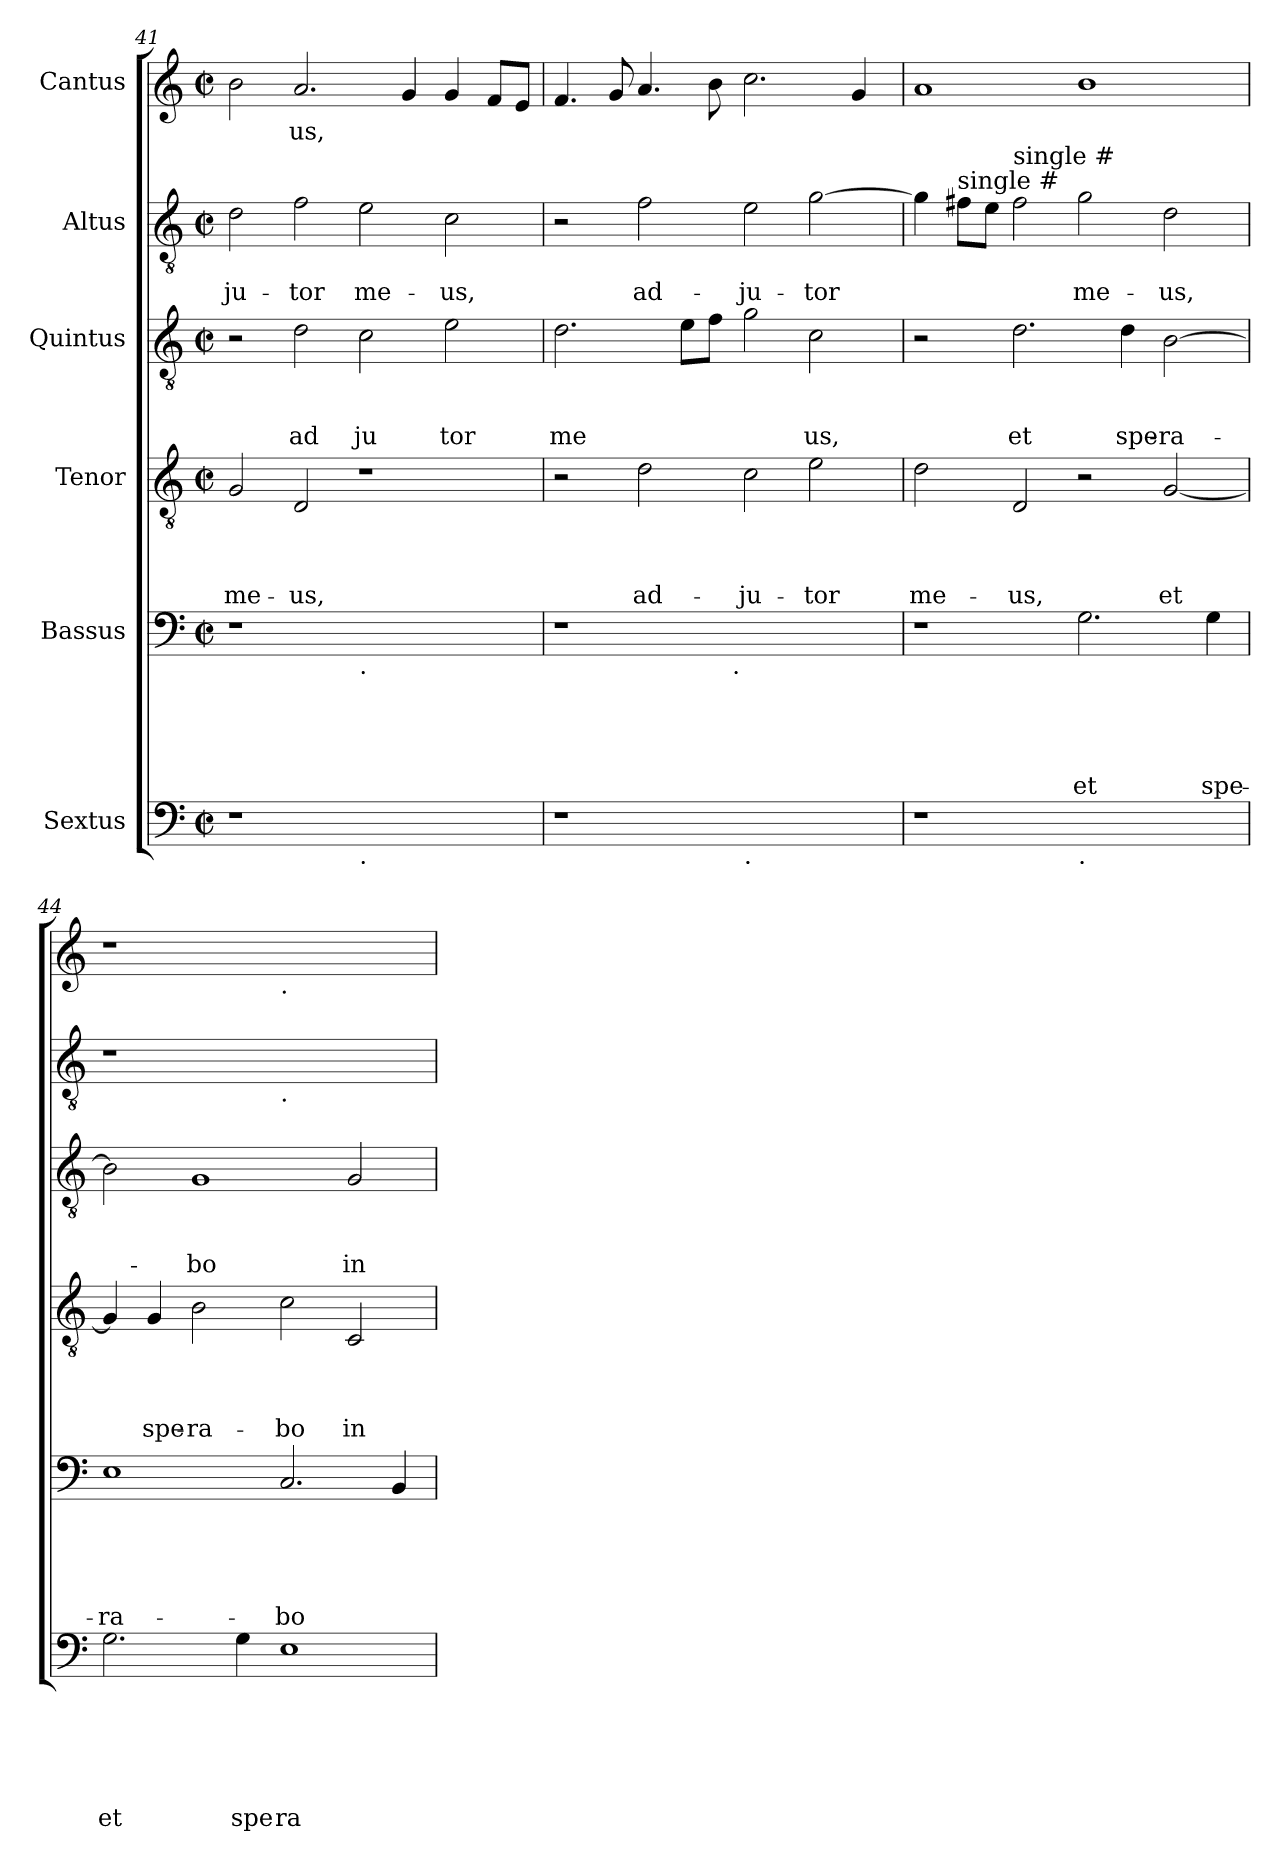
**kern	**text	**text	**text	**text	**text	**text	**kern	**text	**text	**text	**text	**text	**kern	**text	**text	**text	**text	**kern	**text	**text	**text	**kern	**text	**text	**kern	**text
*part6	*part6	*part6	*part6	*part6	*part6	*part6	*part5	*part5	*part5	*part5	*part5	*part5	*part4	*part4	*part4	*part4	*part4	*part3	*part3	*part3	*part3	*part2	*part2	*part2	*part1	*part1
*staff6	*staff6	*staff6	*staff6	*staff6	*staff6	*staff6	*staff5	*staff5	*staff5	*staff5	*staff5	*staff5	*staff4	*staff4	*staff4	*staff4	*staff4	*staff3	*staff3	*staff3	*staff3	*staff2	*staff2	*staff2	*staff1	*staff1
*I"Sextus	*	*	*	*	*	*	*I"Bassus	*	*	*	*	*	*I"Tenor	*	*	*	*	*I"Quintus	*	*	*	*I"Altus	*	*	*I"Cantus	*
*clefF4	*	*	*	*	*	*	*clefF4	*	*	*	*	*	*clefGv2	*	*	*	*	*clefGv2	*	*	*	*clefGv2	*	*	*clefG2	*
*k[]	*	*	*	*	*	*	*k[]	*	*	*	*	*	*k[]	*	*	*	*	*k[]	*	*	*	*k[]	*	*	*k[]	*
*C:	*	*	*	*	*	*	*C:	*	*	*	*	*	*C:	*	*	*	*	*C:	*	*	*	*C:	*	*	*C:	*
*M2/2	*	*	*	*	*	*	*M2/2	*	*	*	*	*	*M2/2	*	*	*	*	*M2/2	*	*	*	*M2/2	*	*	*M2/2	*
*met(c|)	*	*	*	*	*	*	*met(c|)	*	*	*	*	*	*met(c|)	*	*	*	*	*met(c|)	*	*	*	*met(c|)	*	*	*met(c|)	*
=41	=41	=41	=41	=41	=41	=41	=41	=41	=41	=41	=41	=41	=41	=41	=41	=41	=41	=41	=41	=41	=41	=41	=41	=41	=41	=41
!	!	!	!	!	!	!	!	!	!	!	!	!	!	!	!	!	!LO:LY:b	!	!	!	!	!	!	!LO:LY:b	!	!
1r	.	.	.	.	.	.	1r	.	.	.	.	.	2G/	.	.	.	me-	2r	.	.	.	2d\	.	-ju-	2b\	.
!	!	!	!	!	!	!	!	!	!	!	!	!	!	!	!	!	!LO:LY:b	!	!	!	!LO:LY:b	!	!	!LO:LY:b	!	!LO:LY:b
.	.	.	.	.	.	.	.	.	.	.	.	.	2D/	.	.	.	-us,	2d\	.	.	ad	2f\	.	-tor	2.a/	-us,
!	!	!	!	!	!	!	!LO:TX:b:t=.	!	!	!	!	!	!	!	!	!	!	!	!	!	!	!	!	!	!	!
!LO:TX:b:t=.	!	!	!	!	!	!	!	!	!	!	!	!	!	!	!	!	!	!	!	!	!	!	!	!	!	!
!	!	!	!	!	!	!	!	!	!	!	!	!	!	!	!	!	!	!	!	!	!LO:LY:b	!	!	!LO:LY:b	!	!
1ryy	.	.	.	.	.	.	1ryy	.	.	.	.	.	1r	.	.	.	.	2c\	.	.	ju	2e\	.	me-	.	.
.	.	.	.	.	.	.	.	.	.	.	.	.	.	.	.	.	.	.	.	.	.	.	.	.	4g/	.
!	!	!	!	!	!	!	!	!	!	!	!	!	!	!	!	!	!	!	!	!	!LO:LY:b	!	!	!LO:LY:b	!	!
.	.	.	.	.	.	.	.	.	.	.	.	.	.	.	.	.	.	2e\	.	.	tor	2c\	.	-us,	4g/	.
.	.	.	.	.	.	.	.	.	.	.	.	.	.	.	.	.	.	.	.	.	.	.	.	.	8f/L	.
.	.	.	.	.	.	.	.	.	.	.	.	.	.	.	.	.	.	.	.	.	.	.	.	.	8e/J	.
=42	=42	=42	=42	=42	=42	=42	=42	=42	=42	=42	=42	=42	=42	=42	=42	=42	=42	=42	=42	=42	=42	=42	=42	=42	=42	=42
!	!	!	!	!	!	!	!	!	!	!	!	!	!	!	!	!	!	!	!	!	!LO:LY:b	!	!	!	!	!
*	*	*	*	*	*	*	*^	*	*	*	*	*	*	*	*	*	*	*	*	*	*	*	*	*	*	*
1r	.	.	.	.	.	.	1r	2ryy	.	.	.	.	.	2r	.	.	.	.	2.d\	.	.	me	2r	.	.	4.f/	.
.	.	.	.	.	.	.	.	.	.	.	.	.	.	.	.	.	.	.	.	.	.	.	.	.	.	8g/	.
!	!	!	!	!	!	!	!	!	!	!	!	!	!	!	!	!	!	!LO:LY:b	!	!	!	!	!	!	!LO:LY:b	!	!
.	.	.	.	.	.	.	.	4...ryy	.	.	.	.	.	2d\	.	.	.	ad-	.	.	.	.	2f\	.	ad-	4.a/	.
.	.	.	.	.	.	.	.	.	.	.	.	.	.	.	.	.	.	.	8e\L	.	.	.	.	.	.	.	.
.	.	.	.	.	.	.	.	.	.	.	.	.	.	.	.	.	.	.	8f\J	.	.	.	.	.	.	8b\	.
!	!	!	!	!	!	!	!	!LO:TX:b:t=.	!	!	!	!	!	!	!	!	!	!	!	!	!	!	!	!	!	!	!
.	.	.	.	.	.	.	.	1ryy	.	.	.	.	.	.	.	.	.	.	.	.	.	.	.	.	.	.	.
!LO:TX:b:t=.	!	!	!	!	!	!	!	!	!	!	!	!	!	!	!	!	!	!	!	!	!	!	!	!	!	!	!
!	!	!	!	!	!	!	!	!	!	!	!	!	!	!	!	!	!	!LO:LY:b	!	!	!	!	!	!	!LO:LY:b	!	!
1ryy	.	.	.	.	.	.	1ryy	.	.	.	.	.	.	2c\	.	.	.	-ju-	2g\	.	.	.	2e\	.	-ju-	2.cc\	.
!	!	!	!	!	!	!	!	!	!	!	!	!	!	!	!	!	!	!LO:LY:b	!	!	!	!LO:LY:b	!	!	!LO:LY:b	!	!
.	.	.	.	.	.	.	.	.	.	.	.	.	.	2e\	.	.	.	-tor	2c\	.	.	us,	[<2g\	.	-tor	.	.
.	.	.	.	.	.	.	.	.	.	.	.	.	.	.	.	.	.	.	.	.	.	.	.	.	.	4g/	.
.	.	.	.	.	.	.	.	32ryy	.	.	.	.	.	.	.	.	.	.	.	.	.	.	.	.	.	.	.
!!LO:PB:g=z
=43	=43	=43	=43	=43	=43	=43	=43	=43	=43	=43	=43	=43	=43	=43	=43	=43	=43	=43	=43	=43	=43	=43	=43	=43	=43	=43	=43
!	!	!	!	!	!	!	!	!	!	!	!	!	!	!	!	!	!	!LO:LY:b	!	!	!	!	!	!	!	!	!
*	*	*	*	*	*	*	*v	*v	*	*	*	*	*	*	*	*	*	*	*	*	*	*	*	*	*	*	*
1r	.	.	.	.	.	.	1r	.	.	.	.	.	2d\	.	.	.	me-	2r	.	.	.	4g\]	.	.	1a	.
!	!	!	!	!	!	!	!	!	!	!	!	!	!	!	!	!	!	!	!	!	!	!LO:TX:a:t=single #	!	!	!	!
.	.	.	.	.	.	.	.	.	.	.	.	.	.	.	.	.	.	.	.	.	.	8f#\L	.	.	.	.
.	.	.	.	.	.	.	.	.	.	.	.	.	.	.	.	.	.	.	.	.	.	8e\J	.	.	.	.
!	!	!	!	!	!	!	!	!	!	!	!	!	!	!	!	!	!	!	!	!	!	!LO:TX:a:t=single #	!	!	!	!
!	!	!	!	!	!	!	!	!	!	!	!	!	!	!	!	!	!LO:LY:b	!	!	!	!LO:LY:b	!	!	!	!	!
.	.	.	.	.	.	.	.	.	.	.	.	.	2D/	.	.	.	-us,	2.d\	.	.	et	2f#\	.	.	.	.
!LO:TX:b:t=.	!	!	!	!	!	!	!	!	!	!	!	!	!	!	!	!	!	!	!	!	!	!	!	!	!	!
!	!	!	!	!	!	!	!	!	!	!	!	!LO:LY:b	!	!	!	!	!	!	!	!	!	!	!	!LO:LY:b	!	!
1ryy	.	.	.	.	.	.	2.G\	.	.	.	.	et	2r	.	.	.	.	.	.	.	.	2g\	.	me-	1b	.
!	!	!	!	!	!	!	!	!	!	!	!	!	!	!	!	!	!	!	!	!	!LO:LY:b	!	!	!	!	!
.	.	.	.	.	.	.	.	.	.	.	.	.	.	.	.	.	.	4d\	.	.	spe-	.	.	.	.	.
!	!	!	!	!	!	!	!	!	!	!	!	!	!	!	!	!	!LO:LY:b	!	!	!	!LO:LY:b	!	!	!LO:LY:b	!	!
.	.	.	.	.	.	.	.	.	.	.	.	.	[<2G/	.	.	.	et	[>2B\	.	.	-ra-	2d\	.	-us,	.	.
!	!	!	!	!	!	!	!	!	!	!	!	!LO:LY:b	!	!	!	!	!	!	!	!	!	!	!	!	!	!
.	.	.	.	.	.	.	4G\	.	.	.	.	spe-	.	.	.	.	.	.	.	.	.	.	.	.	.	.
=44	=44	=44	=44	=44	=44	=44	=44	=44	=44	=44	=44	=44	=44	=44	=44	=44	=44	=44	=44	=44	=44	=44	=44	=44	=44	=44
!	!	!	!	!	!	!LO:LY:b	!	!	!	!	!	!LO:LY:b	!	!	!	!	!	!	!	!	!	!	!	!	!	!
2.G\	.	.	.	.	.	et	1E	.	.	.	.	-ra-	4G/]	.	.	.	.	2B\]	.	.	.	1r	.	.	1r	.
!	!	!	!	!	!	!	!	!	!	!	!	!	!	!	!	!	!LO:LY:b	!	!	!	!	!	!	!	!	!
.	.	.	.	.	.	.	.	.	.	.	.	.	4G/	.	.	.	spe-	.	.	.	.	.	.	.	.	.
!	!	!	!	!	!	!	!	!	!	!	!	!	!	!	!	!	!LO:LY:b	!	!	!	!LO:LY:b	!	!	!	!	!
.	.	.	.	.	.	.	.	.	.	.	.	.	2B\	.	.	.	-ra-	1G	.	.	-bo	.	.	.	.	.
!	!	!	!	!	!	!LO:LY:b	!	!	!	!	!	!	!	!	!	!	!	!	!	!	!	!	!	!	!	!
4G\	.	.	.	.	.	spe	.	.	.	.	.	.	.	.	.	.	.	.	.	.	.	.	.	.	.	.
!	!	!	!	!	!	!	!	!	!	!	!	!	!	!	!	!	!	!	!	!	!	!	!	!	!LO:TX:b:t=.	!
!	!	!	!	!	!	!	!	!	!	!	!	!	!	!	!	!	!	!	!	!	!	!LO:TX:b:t=.	!	!	!	!
!	!	!	!	!	!	!LO:LY:b	!	!	!	!	!	!LO:LY:b	!	!	!	!	!LO:LY:b	!	!	!	!	!	!	!	!	!
1E	.	.	.	.	.	ra	2.C/	.	.	.	.	-bo	2c\	.	.	.	-bo	.	.	.	.	1ryy	.	.	1ryy	.
!	!	!	!	!	!	!	!	!	!	!	!	!	!	!	!	!	!LO:LY:b	!	!	!	!LO:LY:b	!	!	!	!	!
.	.	.	.	.	.	.	.	.	.	.	.	.	2C/	.	.	.	in	2G/	.	.	in	.	.	.	.	.
.	.	.	.	.	.	.	4BB/	.	.	.	.	.	.	.	.	.	.	.	.	.	.	.	.	.	.	.
=	=	=	=	=	=	=	=	=	=	=	=	=	=	=	=	=	=	=	=	=	=	=	=	=	=	=
*-	*-	*-	*-	*-	*-	*-	*-	*-	*-	*-	*-	*-	*-	*-	*-	*-	*-	*-	*-	*-	*-	*-	*-	*-	*-	*-
